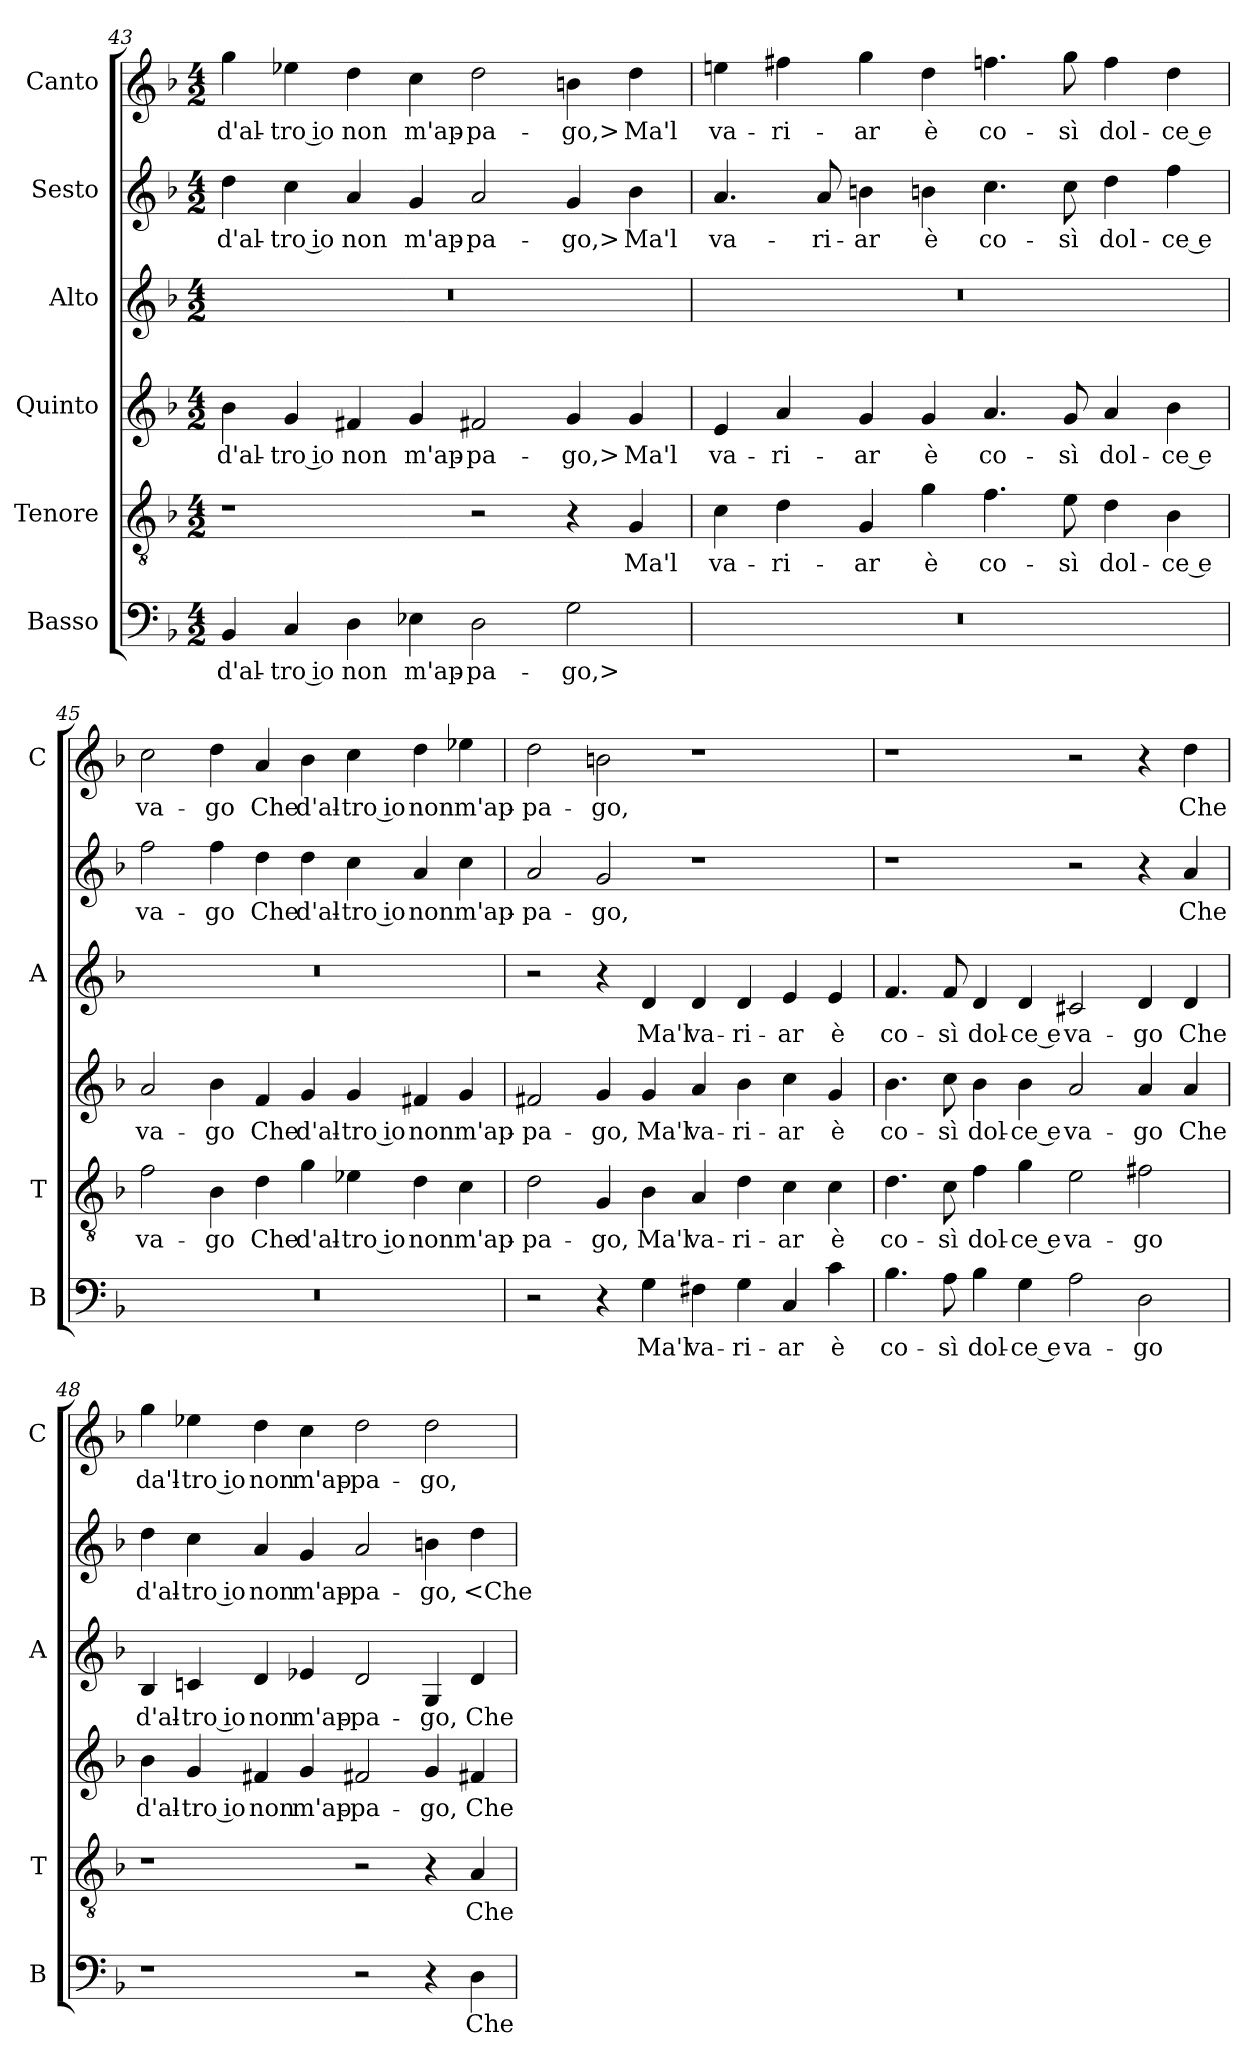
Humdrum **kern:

**kern	**text	**kern	**text	**kern	**text	**kern	**text	**kern	**text	**kern	**text
*part6	*part6	*part5	*part5	*part4	*part4	*part3	*part3	*part2	*part2	*part1	*part1
*staff6	*staff6	*staff5	*staff5	*staff4	*staff4	*staff3	*staff3	*staff2	*staff2	*staff1	*staff1
*I"Basso	*	*I"Tenore	*	*I"Quinto	*	*I"Alto	*	*I"Sesto	*	*I"Canto	*
*I'B	*	*I'T	*	*	*	*I'A	*	*	*	*I'C	*
*clefF4	*	*clefGv2	*	*clefG2	*	*clefG2	*	*clefG2	*	*clefG2	*
*k[b-]	*	*k[b-]	*	*k[b-]	*	*k[b-]	*	*k[b-]	*	*k[b-]	*
*F:	*	*F:	*	*F:	*	*F:	*	*F:	*	*F:	*
*M4/2	*	*M4/2	*	*M4/2	*	*M4/2	*	*M4/2	*	*M4/2	*
=43	=43	=43	=43	=43	=43	=43	=43	=43	=43	=43	=43
4BB-	d'al-	1r	.	4b-	d'al-	0r	.	4dd	d'al-	4gg	d'al-
4C	-tro io	.	.	4g	-tro io	.	.	4cc	-tro io	4ee-X	-tro io
4D	non	.	.	4f#X	non	.	.	4a	non	4dd	non
4E-X	m'ap-	.	.	4g	m'ap-	.	.	4g	m'ap-	4cc	m'ap-
2D	-pa-	2r	.	2f#X	-pa-	.	.	2a	-pa-	2dd	-pa-
2G	-go,>	4r	.	4g	-go,>	.	.	4g	-go,>	4bn	-go,>
.	.	4G	Ma'l	4g	Ma'l	.	.	4b-	Ma'l	4dd	Ma'l
=44	=44	=44	=44	=44	=44	=44	=44	=44	=44	=44	=44
0r	.	4c	va-	4e	va-	0r	.	4.a	va-	4een	va-
.	.	4d	-ri-	4a	-ri-	.	.	.	.	4ff#X	-ri-
.	.	.	.	.	.	.	.	8a	-ri-	.	.
.	.	4G	-ar	4g	-ar	.	.	4bn	-ar	4gg	-ar
.	.	4g	è	4g	è	.	.	4bn	è	4dd	è
.	.	4.f	co-	4.a	co-	.	.	4.cc	co-	4.ffn	co-
.	.	8e	-sì	8g	-sì	.	.	8cc	-sì	8gg	-sì
.	.	4d	dol-	4a	dol-	.	.	4dd	dol-	4ff	dol-
.	.	4B-	-ce e	4b-	-ce e	.	.	4ff	-ce e	4dd	-ce e
=45	=45	=45	=45	=45	=45	=45	=45	=45	=45	=45	=45
0r	.	2f	va-	2a	va-	0r	.	2ff	va-	2cc	va-
.	.	4B-	-go	4b-	-go	.	.	4ff	-go	4dd	-go
.	.	4d	Che	4f	Che	.	.	4dd	Che	4a	Che
.	.	4g	d'al-	4g	d'al-	.	.	4dd	d'al-	4b-	d'al-
.	.	4e-X	-tro io	4g	-tro io	.	.	4cc	-tro io	4cc	-tro io
.	.	4d	non	4f#X	non	.	.	4a	non	4dd	non
.	.	4c	m'ap-	4g	m'ap-	.	.	4cc	m'ap-	4ee-X	m'ap-
=46	=46	=46	=46	=46	=46	=46	=46	=46	=46	=46	=46
2r	.	2d	-pa-	2f#X	-pa-	2r	.	2a	-pa-	2dd	-pa-
4r	.	4G	-go,	4g	-go,	4r	.	2g	-go,	2bn	-go,
4G	Ma'l	4B-	Ma'l	4g	Ma'l	4d	Ma'l	.	.	.	.
4F#X	va-	4A	va-	4a	va-	4d	va-	1r	.	1r	.
4G	-ri-	4d	-ri-	4b-	-ri-	4d	-ri-	.	.	.	.
4C	-ar	4c	-ar	4cc	-ar	4e	-ar	.	.	.	.
4c	è	4c	è	4g	è	4e	è	.	.	.	.
=47	=47	=47	=47	=47	=47	=47	=47	=47	=47	=47	=47
4.B-	co-	4.d	co-	4.b-	co-	4.f	co-	1r	.	1r	.
8A	-sì	8c	-sì	8cc	-sì	8f	-sì	.	.	.	.
4B-	dol-	4f	dol-	4b-	dol-	4d	dol-	.	.	.	.
4G	-ce e	4g	-ce e	4b-	-ce e	4d	-ce e	.	.	.	.
2A	va-	2e	va-	2a	va-	2c#X	va-	2r	.	2r	.
2D	-go	2f#X	-go	4a	-go	4d	-go	4r	.	4r	.
.	.	.	.	4a	Che	4d	Che	4a	Che	4dd	Che
=48	=48	=48	=48	=48	=48	=48	=48	=48	=48	=48	=48
1r	.	1r	.	4b-	d'al-	4B-	d'al-	4dd	d'al-	4gg	da'l-
.	.	.	.	4g	-tro io	4cn	-tro io	4cc	-tro io	4ee-X	-tro io
.	.	.	.	4f#X	non	4d	non	4a	non	4dd	non
.	.	.	.	4g	m'ap-	4e-X	m'ap-	4g	m'ap-	4cc	m'ap-
2r	.	2r	.	2f#X	-pa-	2d	-pa-	2a	-pa-	2dd	-pa-
4r	.	4r	.	4g	-go,	4G	-go,	4bn	-go,	2dd	-go,
4D	Che	4A	Che	4f#X	Che	4d	Che	4dd	<Che	.	.
=	=	=	=	=	=	=	=	=	=	=	=
*-	*-	*-	*-	*-	*-	*-	*-	*-	*-	*-	*-
